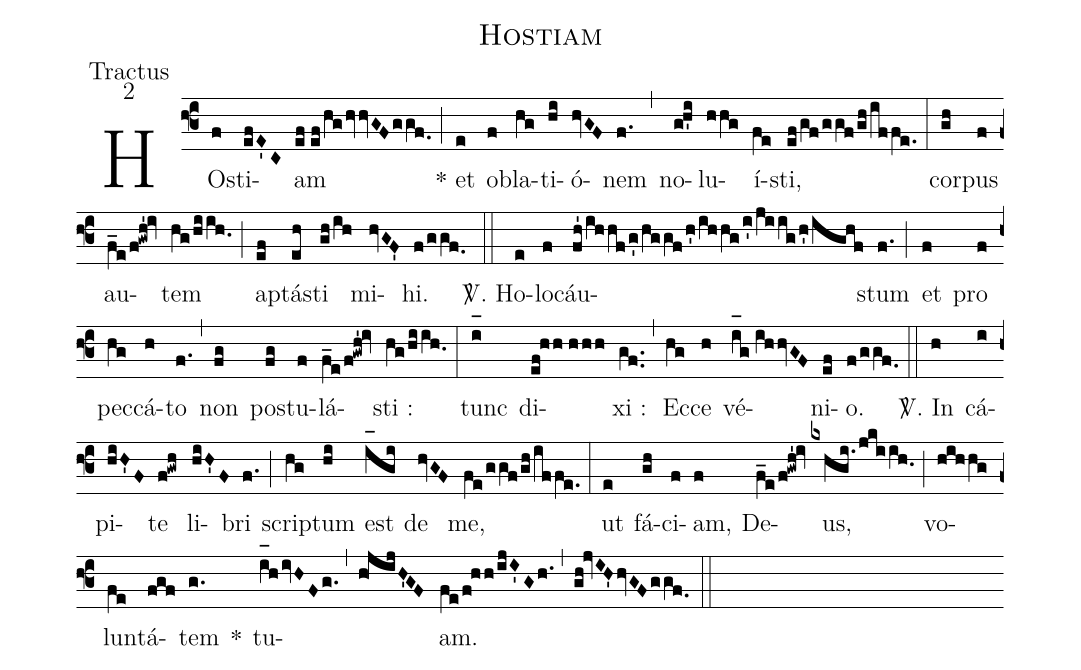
name:Hostiam;
office-part:Tractus;
mode:2;
%%
(f3) HO(f)sti(efE'C)am(ef//ef/hghvvGFggf.0) (;) * et(e) ob(f)la(hg)ti(hi)ó(hvGF)nem(f.) (,) no(gh'i)lu(hhg)í(fe)sti,(ef/gf/ggf/gh/iffe.) (:) cor(gh)pus(f) au(f_e/f!gwh'!iv)tem(hg/hiih.0) (;) a(ef)ptá(eh)sti(gh/ih) mi(hvGF')hi.(f/ggf.0) (::)
<sp>V/</sp>. Ho(e)lo(f)cáu(fh'/ihhf/g'/hggf/h'/ihhg/i'/jiig/h'/ighf)stum(f.) (;) et(f) pro(f) pec(hg)cá(h)to(f.) (,) non(fg) po(fg)stu(f)lá(f_e/f!gwh'!iv)sti :(hg/hiih.0) (:) tunc(i_[oh:h]) di(ef!hh//hhh)xi :(gf..) (,) Ec(hg)ce(h) vé(i_[oh:h]g//ihhvGF)ni(ef)o.(f/ggf.0) (::)
<sp>V/</sp>. In(h) cá(i)pi(hiH'F)te(f!gwh) li(hiH'F)bri(f.) (;) scri(hg)ptum(hi) est(i_[oh:h]gi) de(hvGF) me,(fe/ggf/gh/!iffe.) (:) ut(e) fá(gh)ci(f)am,(f) De(f_e/f!gwh'!iv)us,(kxhgi.jkiih.0) (;) vo(hihhg)lun(fe)tá(fgf)tem(g.) *() tu(i_[oh:h]hivHFg.)(,)(h!jijH'GF)am.(fe/f!hh/ijI'Gh.) (,) (gh!jvIH'hvGFggf.0) (::)
